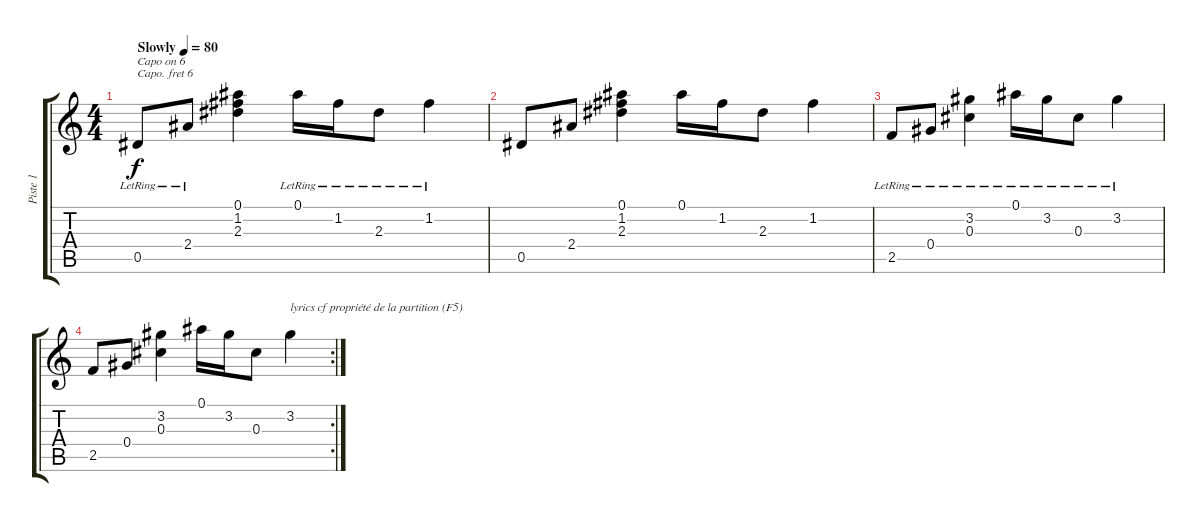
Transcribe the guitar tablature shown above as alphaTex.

\track ("Piste 1" "Piste 1") {instrument acousticguitarsteel}
\staff {score tabs}
\capo 6
\tuning (E4 B3 G3 D3 A2 E2) {hide}
\ts (4 4)
\tempo (80 "Slowly")
\clef g2
\ks c
0.5{lr}.8{txt "Capo on 6 " dy f instrument acousticguitarsteel} 2.4{lr}.8 (0.1 1.2 2.3).4 0.1{lr}.16 1.2{lr}.16 2.3{lr}.8 1.2{lr}.4 |
0.5.8 2.4.8 (0.1 1.2 2.3).4 0.1.16 1.2.16 2.3.8 1.2.4 |
2.5{lr}.8 0.4{lr}.8 (3.2{lr} 0.3{lr}).4 0.1{lr}.16 3.2{lr}.16 0.3{lr}.8 3.2{lr}.4 |
\rc 2
2.5.8 0.4.8 (3.2 0.3).4 0.1.16 3.2.16 0.3.8 3.2.4{txt "lyrics cf propriété de la partition (F5)"}
